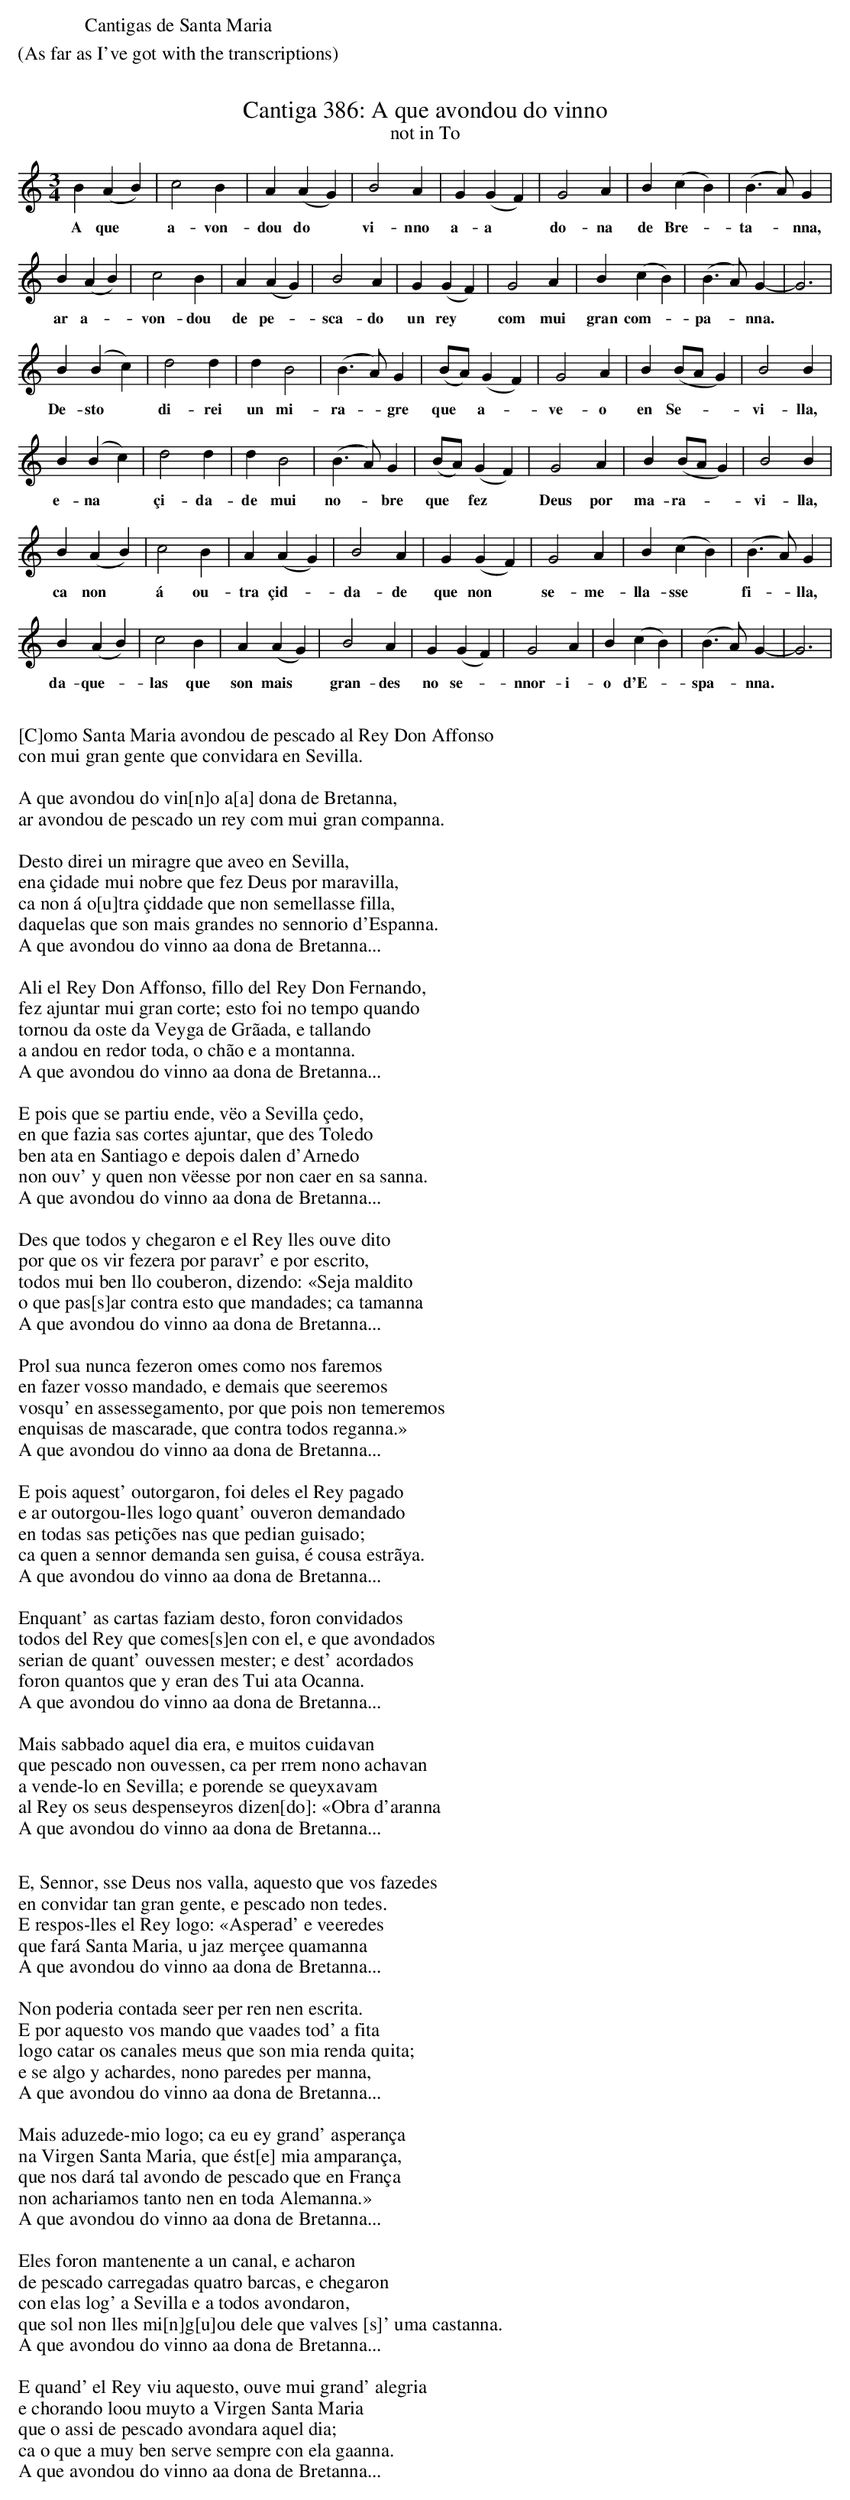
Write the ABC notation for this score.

X:1
T: Cantiga 386: A que avondou do vinno
M: 3/4
L: 1/4
Q: 1/4=200
K: G Mixolydian
V:1
  B (AB)|c2 B | A (AG)|B2  A |G (GF)|G2  A| B (cB)|(B>A) G |
w:A que* a-von-dou do* vi-nno a- a*  do-na de Bre-* ta-*nna,
  B (AB)|c2  B | A (AG)| B2  A|G (GF) | G2  A |  B  (cB)|(B>A)G-|G3 |
w:ar a-*von-dou de  pe-*sca-do un rey* com mui gran com-* pa-*nna.*
   B (Bc)|d2  d |d  B2|(B>A) G |(B/A/) (GF)|G2 A|B (B/A/G)|B2 B |
w:De-sto* di-rei un mi- ra-*gre  que*   a-* ve-o en Se-**  vi-lla,
  B (Bc)|d2  d| d  B2|(B>A) G | (B/A/) (GF)| G2   A | B (B/A/G)|B2  B |
w:e- na* çi-da-de mui  no-*bre   que*  fez* Deus por ma- ra-**  vi-lla,
  B (AB) |c2 B | A (AG) |B2  A| G (GF) |G2  A| B (cB)|(B>A) G |
w:ca non* á  ou-tra çid-*da-de que non* se-me-lla-sse* fi-*lla,
   B (AB) | c2  B | A  (AG) | B2   A | G (GF)| G2  A|B (cB)|(B>A) G-|G3 |
w:da- que-*las que son mais* gran-des no  se-*nnor-i-o d'E-* spa-*nna.*
%%newpage
W:[C]omo Santa Maria avondou de pescado al Rey Don Affonso  	% How Saint Maria did.give.plenty of fish to.the King Don Affonso
W:con mui gran gente que convidara en Sevilla.			% with very many people whom he.had.invited to Sevilla.
W:
W:A que avondou do vin[n]o a[a] dona de Bretanna,		% She who did.give.plenty of.the wine to.the lady of Bretanna,
W:ar avondou de pescado un rey com mui gran companna.		% now did.give.plenty of fish a king with very great company.
W:
W:Desto direi un miragre que aveo en Sevilla,			% About.this I.will.tell a miracle that happened in Sevilla,
W:ena çidade mui nobre que fez Deus por maravilla,		% in.the city most noble that God made for a marvel,
W:ca non á o[u]tra çiddade que non semellasse filla,		% because there is no other city that no would.have.resembled daughter
W:daquelas que son mais grandes no sennorio d'Espanna.		% of.those that are more grand in.the dominion of Espanna.
W:A que avondou do vinno aa dona de Bretanna...
W:
W:Ali el Rey Don Affonso, fillo del Rey Don Fernando,		% In.that.place the King Don Affonso, son of.the King Don Fernando,
W:fez ajuntar mui gran corte; esto foi no tempo quando		% did.cause to.gather very great court; this was in.the time when
W:tornou da oste da Veyga de Grãada, e tallando			% he.did.return from.the army of.the Veyga of Granada, and dividing
W:a andou en redor toda, o chão e a montanna.			% it he.did.progress in circuit all the plain and the mountain.
W:A que avondou do vinno aa dona de Bretanna...
W:
W:E pois que se partiu ende, vëo a Sevilla çedo,		% And when that he.departed thence he.came to Sevilla shortly,
W:en que fazia sas cortes ajuntar, que des Toledo		% in which he.was.causing his courts to.gather, that from Toledo
W:ben ata en Santiago e depois dalen d'Arnedo			% right up to Santiago and then from.the.other.side of Arnedo
W:non ouv' y quen non vëesse por non caer en sa sanna.		% he did not have there who would not come so.as not to.fall in his rancor.
W:A que avondou do vinno aa dona de Bretanna...
W:
W:Des que todos y chegaron e el Rey lles ouve dito		% After all there arrived and the king to.them had said
W:por que os vir fezera por paravr' e por escrito,		% why he.had.made them come through word and through writing,
W:todos mui ben llo couberon, dizendo: «Seja maldito		% all very well to.him.it they.were.fitting, saying: "Cursed be he
W:o que pas[s]ar contra esto que mandades; ca tamanna		% who would.cross against this which you.command; because so.great
W:A que avondou do vinno aa dona de Bretanna...
W:
W:Prol sua nunca fezeron omes como nos faremos			% Their offspring never did.make men as we will.make
W:en fazer vosso mandado, e demais que seeremos			% in doing your command, and above that we.will.be
W:vosqu' en assessegamento, por que pois non temeremos		% with.you in peace, because then we will not fear
W:enquisas de mascarade, que contra todos reganna.»		% inquests of treason, which against all shows."
W:A que avondou do vinno aa dona de Bretanna...
W:
W:E pois aquest' outorgaron, foi deles el Rey pagado		% And when this they.did.grant, did.go from.them the king satisfied
W:e ar outorgou-lles logo quant' ouveron demandado		% and moreover he.did.grant to.them at.once whatsoever they.had demanded
W:en todas sas petições nas que pedian guisado;			% in all their petitions in.those that they.asked.for prepared;
W:ca quen a sennor demanda sen guisa, é cousa estrãya.		% because who of lord demands without guise, is thing extraordinary.
W:A que avondou do vinno aa dona de Bretanna...
W:
W:Enquant' as cartas faziam desto, foron convidados		% While.such the letters they.were.writing about.this, they.were invited
W:todos del Rey que comes[s]en con el, e que avondados		% all by.the king that they.might.eat with him, and that abundant
W:serian de quant' ouvessen mester; e dest' acordados		% they.might.be of how.much they.might.have need; and of.this agreed
W:foron quantos que y eran des Tui ata Ocanna.			% they.did.go such that there they.were from Tui up.to Ocanna.
W:A que avondou do vinno aa dona de Bretanna...
W:
W:Mais sabbado aquel dia era, e muitos cuidavan			% But sabbath that day it.was, and many were.thinking
W:que pescado non ouvessen, ca per rrem nono achavan		% that no fish they.would.have, because for nothing it they.found
W:a vende-lo en Sevilla; e porende se queyxavam			% for to.sell it in Sevilla; and therefore were.complaining
W:al Rey os seus despenseyros dizen[do]: «Obra d'aranna		% to.the king his own pantrymen saying:  "Spider web
W:A que avondou do vinno aa dona de Bretanna...
W:
W:E, Sennor, sse Deus nos valla, aquesto que vos fazedes	% And, Lord, if God us avail, that you do
W:en convidar tan gran gente, e pescado non tedes.		% in inviting so many people and fish you.have not.
W:E respos-lles el Rey logo: «Asperad' e veeredes		% And replied to.them the king at.once: "Wait and you.will.see
W:que fará Santa Maria, u jaz merçee quamanna			% what will.do Saint Maria, where lies mercy so.great
W:A que avondou do vinno aa dona de Bretanna...
W:
W:Non poderia contada seer per ren nen escrita.			% It could not recounted to.be through anything nor writing.
W:E por aquesto vos mando que vaades tod' a fita		% and for this I.command you that you.might all go immediately
W:logo catar os canales meus que son mia renda quita;		% at.once search my own canals that are my revenue free.and.clear;
W:e se algo y achardes, nono paredes per manna,			% and if anything there you.should.find, it you.would not rest through habit,
W:A que avondou do vinno aa dona de Bretanna...
W:
W:Mais aduzede-mio logo; ca eu ey grand' asperança		% But you.bring it.to.me at.once; because I have great hope
W:na Virgen Santa Maria, que ést[e] mia amparança,		% in.the Virgin Saint Maria, who is this my shelter,
W:que nos dará tal avondo de pescado que en França		% that to.us she.might.give such abundance of fish that in França
W:non achariamos tanto nen en toda Alemanna.»			% we might not find such nor in all Alemanna."
W:A que avondou do vinno aa dona de Bretanna...
W:
W:Eles foron mantenente a un canal, e acharon			% They did.go then to a canal, and they.did.find
W:de pescado carregadas quatro barcas, e chegaron		% four boat-loads of fish, and they.did.arrive
W:con elas log' a Sevilla e a todos avondaron,			% with them at.once to Sevilla and to all they.did.give.plenty,
W:que sol non lles mi[n]g[u]ou dele que valves [s]' uma castanna. % that not even to.them lessened from.him who thou.be.worth only a chestnut.
W:A que avondou do vinno aa dona de Bretanna...
W:
W:E quand' el Rey viu aquesto, ouve mui grand' alegria		% And when the king saw this, he.had very great joy
W:e chorando loou muyto a Virgen Santa Maria			% and weeping did.praise greatly the Virgin Saint Maria
W:que o assi de pescado avondara aquel dia;			% who him as of fish had.given.plenty that day;
W:ca o que a muy ben serve sempre con ela gaanna.		% because he who her very well one.serves ever with her earns.
W:A que avondou do vinno aa dona de Bretanna...
